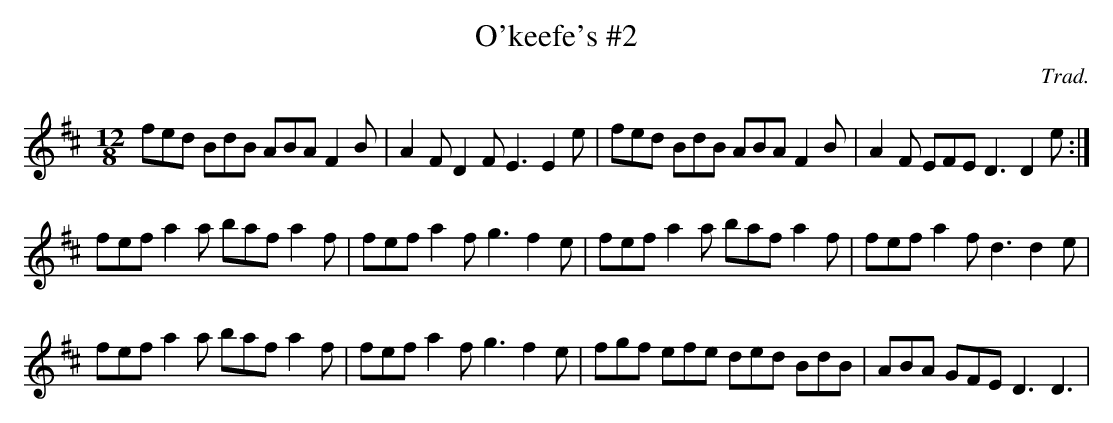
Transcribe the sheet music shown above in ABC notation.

X:1
T:O'keefe's #2
C:Trad.
M:12/8
L:1/8
K:D
fed BdB ABA F2B|A2F D2F E3 E2e|fed BdB ABA F2B|A2F EFE D3 D2e:|
fef a2a baf a2f|fef a2f g3 f2e|fef a2a baf a2f|fef a2f d3 d2e|
fef a2a baf a2f|fef a2f g3 f2e|fgf efe ded BdB|ABA GFE D3 D3|
